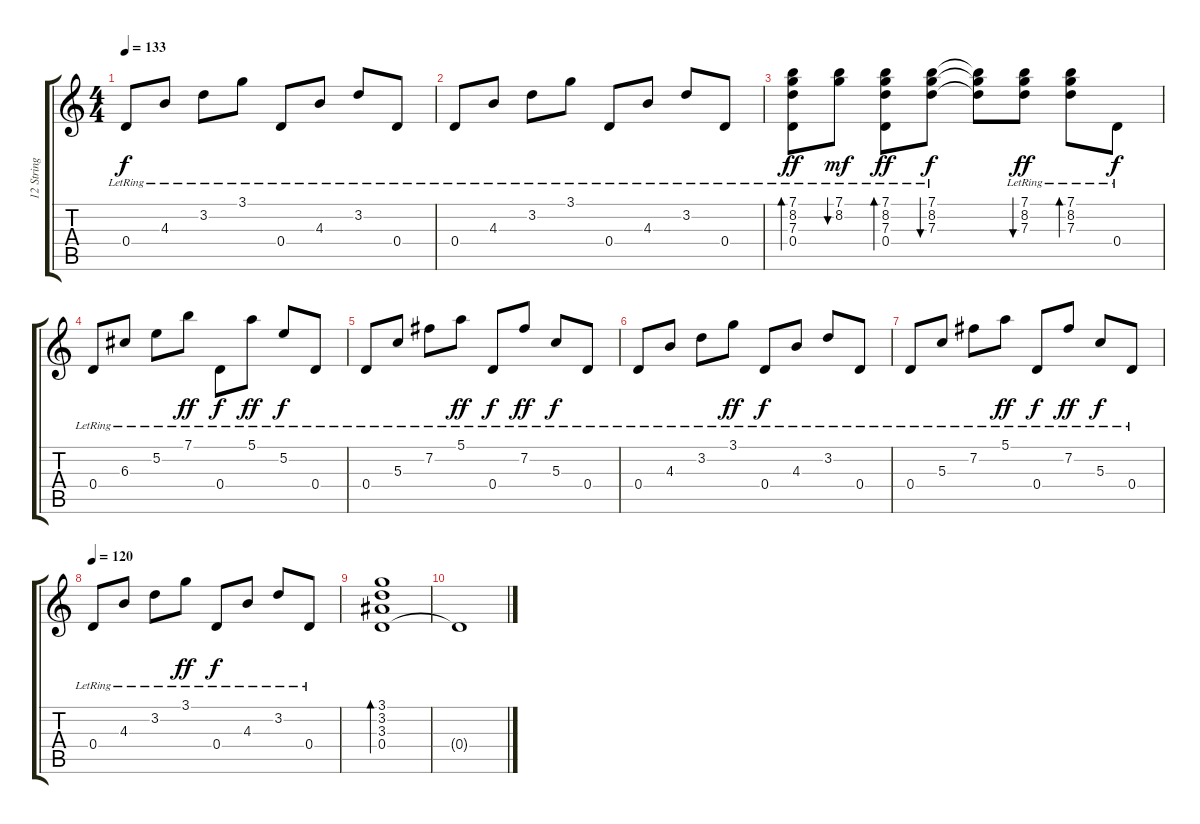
\track ("12 String Guitar" "12 String ") {instrument acousticguitarsteel}
\staff {score tabs}
\tuning (E4 B3 G3 D3 A2 E2) {hide}
\ts (4 4)
\tempo 133
\clef g2
\ks c
0.4{lr}.8{dy f} 4.3{lr}.8 3.2{lr}.8 3.1{lr}.8 0.4{lr}.8 4.3{lr}.8 3.2{lr}.8 0.4{lr}.8 |
0.4{lr}.8 4.3{lr}.8 3.2{lr}.8 3.1{lr}.8 0.4{lr}.8 4.3{lr}.8 3.2{lr}.8 0.4{lr}.8 |
(7.1{lr} 8.2{lr} 7.3{lr} 0.4{lr}).8{bd 60 dy ff} (7.1{lr} 8.2{lr}).8{bu 30 dy mf} (7.1{lr} 8.2{lr} 7.3{lr} 0.4{lr}).8{bd 30 dy ff} (7.1{lr} 8.2{lr} 7.3).8{bu 120 dy f} (7.1{t} 8.2{t} 7.3{t}).8 (7.1{lr} 8.2{lr} 7.3{lr}).8{bu 120 dy ff} (7.1{lr} 8.2{lr} 7.3{lr}).8{bd 60} 0.4{lr}.8{dy f} |
0.4{lr}.8 6.3{lr}.8 5.2{lr}.8 7.1{lr}.8{dy ff} 0.4{lr}.8{dy f} 5.1{lr}.8{dy ff} 5.2{lr}.8{dy f} 0.4{lr}.8 |
0.4{lr}.8 5.3{lr}.8 7.2{lr}.8 5.1{lr}.8{dy ff} 0.4{lr}.8{dy f} 7.2{lr}.8{dy ff} 5.3{lr}.8{dy f} 0.4{lr}.8 |
0.4{lr}.8 4.3{lr}.8 3.2{lr}.8 3.1{lr}.8{dy ff} 0.4{lr}.8{dy f} 4.3{lr}.8 3.2{lr}.8 0.4{lr}.8 |
0.4{lr}.8 5.3{lr}.8 7.2{lr}.8 5.1{lr}.8{dy ff} 0.4{lr}.8{dy f} 7.2{lr}.8{dy ff} 5.3{lr}.8{dy f} 0.4{lr}.8 |
\tempo 120
0.4{lr}.8 4.3{lr}.8 3.2{lr}.8 3.1{lr}.8{dy ff} 0.4{lr}.8{dy f} 4.3{lr}.8 3.2{lr}.8 0.4{lr}.8 |
(3.1 3.2 3.3 0.4).1{bd 480} |
0.4{t}.1
